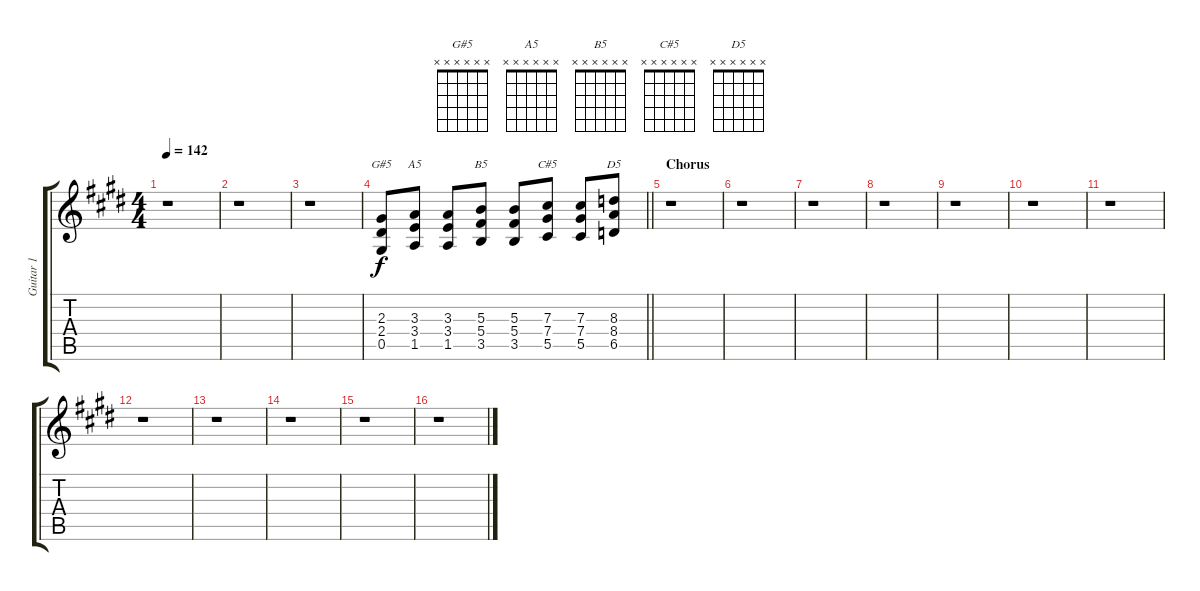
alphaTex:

\track ("Guitar 1" "Guitar 1") {instrument distortionguitar}
\staff {score tabs}
\tuning (Eb4 Bb3 Gb3 Db3 Ab2 Db2) {hide}
\chord ("G#5" x x x x x x)
\chord ("A5" x x x x x x)
\chord ("B5" x x x x x x)
\chord ("C#5" x x x x x x)
\chord ("D5" x x x x x x)
\ts (4 4)
\tempo 142
\clef g2
\ks c#minor
r.1{dy f} |
r.1 |
r.1 |
\barLineRight lightlight
(2.3 2.4 0.5).8{ch "G#5"} (3.3 3.4 1.5).8{ch "A5"} (3.3 3.4 1.5).8 (5.3 5.4 3.5).8{ch "B5"} (5.3 5.4 3.5).8 (7.3 7.4 5.5).8{ch "C#5"} (7.3 7.4 5.5).8 (8.3 8.4 6.5).8{ch "D5"} |
\section ("" "Chorus")
r.1 |
r.1 |
r.1 |
r.1 |
r.1 |
r.1 |
r.1 |
r.1 |
r.1 |
r.1 |
r.1 |
r.1
